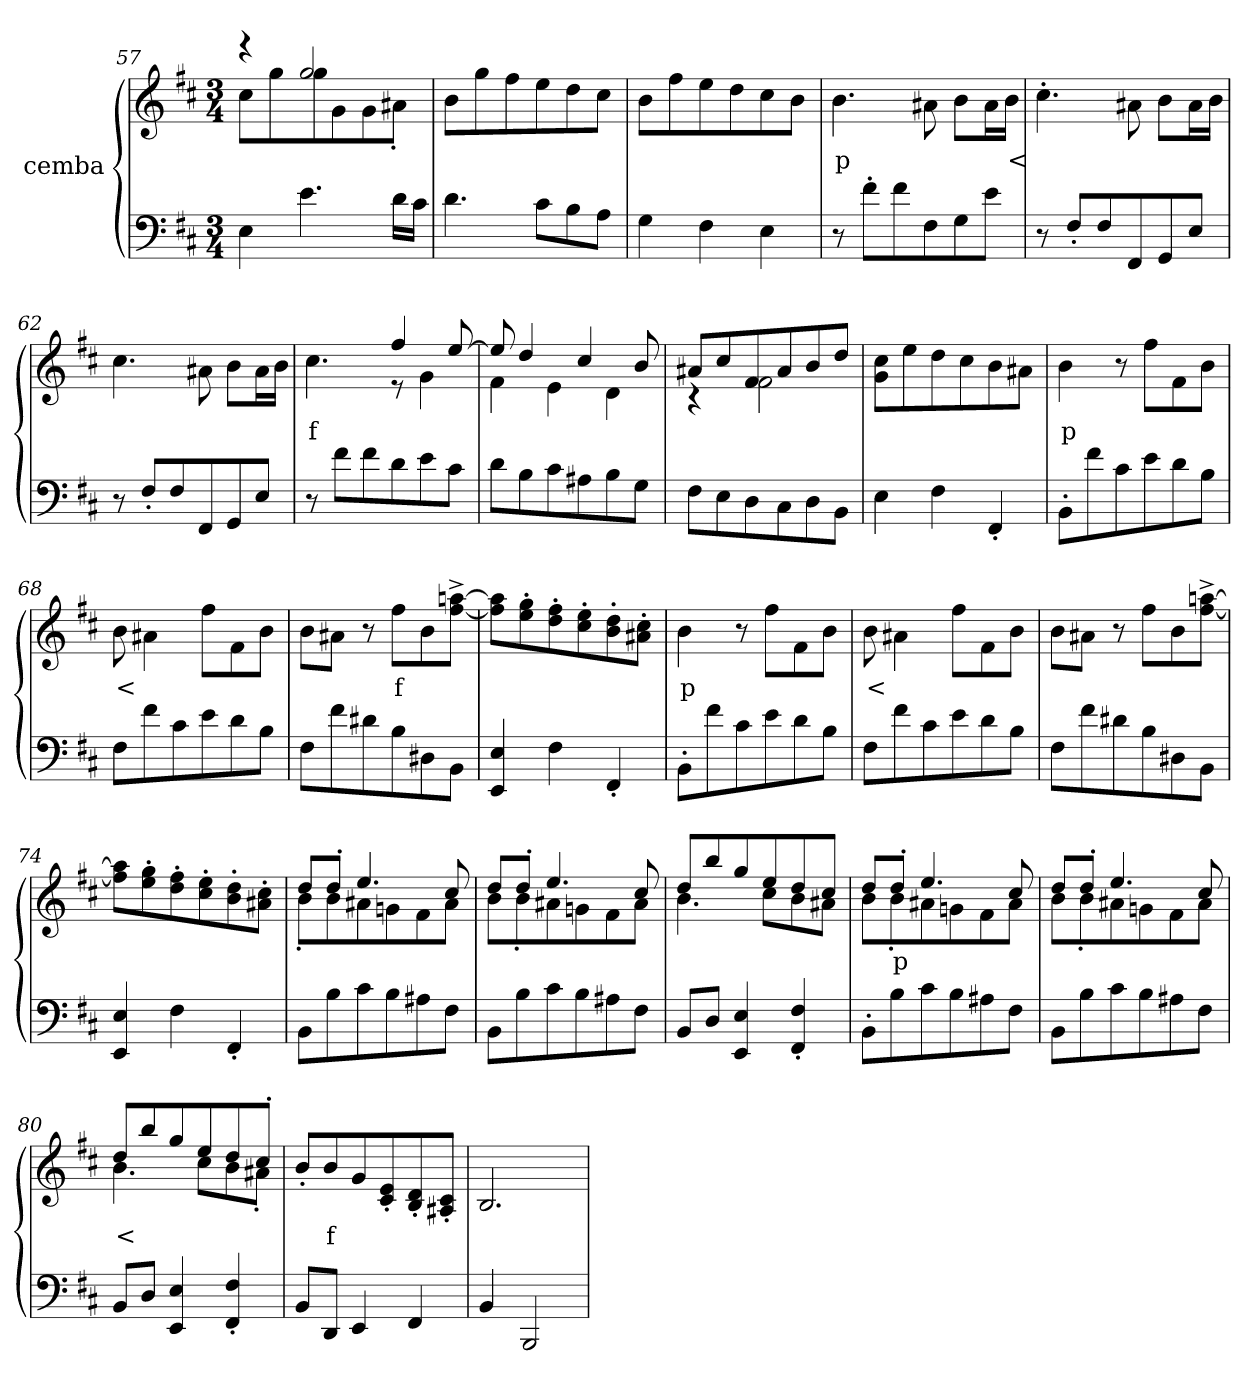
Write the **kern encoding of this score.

**kern	**kern	**text
*part2	*part1	*part1
*staff2	*staff1	*staff1
*I"cemba	*I"cemba	*
*clefF4	*clefG2	*
*k[f#c#]	*k[f#c#]	*
*b:	*b:	*
*M3/4	*M3/4	*
=57	=57	=57
*	*^	*
4E\	4r	8cc#\L	.
.	.	8gg\	.
4.e\	2gg/	8gg\	.
.	.	8g\	.
.	.	8g\	.
16d\LL	.	8a#X'>\J	.
16c#\JJ	.	.	.
*	*v	*v	*
=58	=58	=58
4.d\	8b\L	.
.	8gg\	.
.	8ff#\	.
8c#\L	8ee\	.
8B\	8dd\	.
8A\J	8cc#\J	.
=59	=59	=59
4G\	8b\L	.
.	8ff#\	.
4F#\	8ee\	.
.	8dd\	.
4E\	8cc#\	.
.	8b\J	.
=60	=60	=60
8r	4.b\	p
8f#'>\L	.	.
8f#\	.	.
8F#\	8a#X\	.
8G\	8b\L	.
8e\J	16a#\L	.
.	16b\JJ	<
=61	=61	=61
8r	4.cc#'>\	.
8F#'>/L	.	.
8F#/	.	.
8FF#/	8a#X\	.
8GG/	8b\L	.
8E/J	16a#\L	.
.	16b\JJ	.
=62	=62	=62
8r	4.cc#\	.
8F#'>/L	.	.
8F#/	.	.
8FF#/	8a#X\	.
8GG/	8b\L	.
8E/J	16a#\L	.
.	16b\JJ	.
=63	=63	=63
*	*^	*
8r	4.cc#\	4.ryy	f
8f#\L	.	.	.
8f#\	.	.	.
8d\	4ff#/	8r	.
8e\	.	4g\	.
8c#\J	[8ee/	.	.
=64	=64	=64	=64
8d\L	8ee/]	4f#\	.
8B\	4dd/	.	.
8c#\	.	4e\	.
8A#X\	4cc#/	.	.
8B\	.	4d\	.
8G\J	8b/	.	.
=65	=65	=65	=65
8F#\L	8a#X/L	4r	.
8E\	8cc#/	.	.
8D\	8f#/	2f#\	.
8C#\	8a#/	.	.
8D\	8b/	.	.
8BB\J	8dd/J	.	.
*	*v	*v	*
=66	=66	=66
4E\	8g\ 8cc#\L	.
.	8ee\	.
4F#\	8dd\	.
.	8cc#\	.
4FF#'>/	8b\	.
.	8a#X\J	.
=67	=67	=67
8BB'>\L	4b\	p
8f#\	.	.
8c#\	8r	.
8e\	8ff#\L	.
8d\	8f#\	.
8B\J	8b\J	.
=68	=68	=68
8F#\L	8b\	<
8f#\	4a#X\	.
8c#\	.	.
8e\	8ff#\L	.
8d\	8f#\	.
8B\J	8b\J	.
=69	=69	=69
8F#\L	8b\L	.
8f#\	8a#X\J	.
8d#X\	8r	.
8B\	8ff#\L	f
8D#\	8b\	.
8BB\J	[8ff#\^> [8aan\^>J	.
=70	=70	=70
4EE/ 4E/	8ff#\] 8aa\]L	.
.	8ee\'> 8gg\'>	.
4F#\	8dd\'> 8ff#\'>	.
.	8cc#\'> 8ee\'>	.
4FF#'>/	8b\'> 8dd\'>	.
.	8a#X\'> 8cc#\'>J	.
=71	=71	=71
8BB'>\L	4b\	p
8f#\	.	.
8c#\	8r	.
8e\	8ff#\L	.
8d\	8f#\	.
8B\J	8b\J	.
=72	=72	=72
8F#\L	8b\	<
8f#\	4a#X\	.
8c#\	.	.
8e\	8ff#\L	.
8d\	8f#\	.
8B\J	8b\J	.
=73	=73	=73
8F#\L	8b\L	.
8f#\	8a#X\J	.
8d#X\	8r	.
8B\	8ff#\L	.
8D#\	8b\	.
8BB\J	[8ff#\^> [8aan\^>J	.
=74	=74	=74
4EE/ 4E/	8ff#\] 8aa\]L	.
.	8ee\'> 8gg\'>	.
4F#\	8dd\'> 8ff#\'>	.
.	8cc#\'> 8ee\'>	.
4FF#'>/	8b\'> 8dd\'>	.
.	8a#X\'> 8cc#\'>J	.
=75	=75	=75
*	*^	*
8BB\L	8dd/L	8b'>\L	.
8B\	8dd'>/J	8b\	.
8c#\	4.ee/	8a#X\	.
8B\	.	8gn\	.
8A#X\	.	8f#\	.
8F#\J	8cc#/	8a#\J	.
=76	=76	=76	=76
8BB\L	8dd/L	8b\L	.
8B\	8dd'>/J	8b'>\	.
8c#\	4.ee/	8a#X\	.
8B\	.	8gn\	.
8A#X\	.	8f#\	.
8F#\J	8cc#/	8a#\J	.
=77	=77	=77	=77
8BB/L	8dd/L	4.b\	.
8D/J	8bb/	.	.
4EE/ 4E/	8gg/	.	.
.	8ee/	8cc#\L	.
4FF#/'> 4F#/'>	8dd/	8b\	.
.	8cc#/J	8a#X\J	.
=78	=78	=78	=78
8BB'>\L	8dd/L	8b\L	.
8B\	8dd'>/J	8b'>\	p
8c#\	4.ee/	8a#X\	.
8B\	.	8gn\	.
8A#X\	.	8f#\	.
8F#\J	8cc#/	8a#\J	.
=79	=79	=79	=79
8BB\L	8dd/L	8b\L	.
8B\	8dd'>/J	8b'>\	.
8c#\	4.ee/	8a#X\	.
8B\	.	8gn\	.
8A#X\	.	8f#\	.
8F#\J	8cc#/	8a#\J	.
=80	=80	=80	=80
8BB/L	8dd/L	4.b\	<
8D/J	8bb/	.	.
4EE/ 4E/	8gg/	.	.
.	8ee/	8cc#\L	.
4FF#/'> 4F#/'>	8dd/	8b\	.
.	8cc#'>/J	8a#X'>\J	.
*	*v	*v	*
=81	=81	=81
8BB/L	8b'>/L	.
8DD/J	8b/	f
4EE/	8g/	.
.	8c#/'> 8e/'>	.
4FF#/	8B/'> 8d/'>	.
.	8A#X/'> 8c#/'>J	.
=82	=82	=82
4BB/	2.B/	.
2BBB/	.	.
=	=	=
*-	*-	*-
